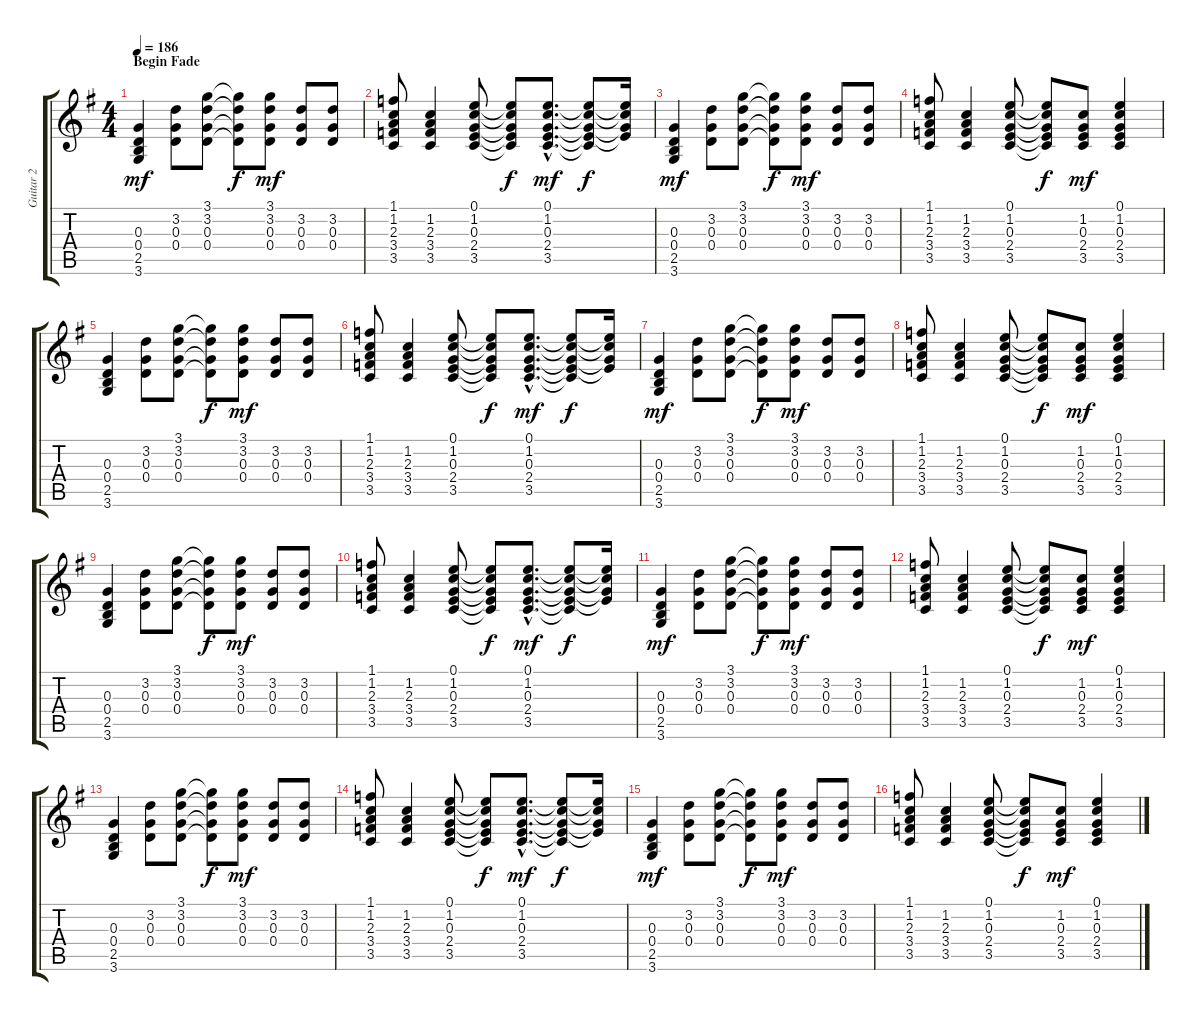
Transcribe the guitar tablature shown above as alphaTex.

\track ("Guitar 2" "Guitar 2") {instrument electricguitarclean}
\staff {score tabs}
\tuning (E4 B3 G3 D3 A2 E2) {hide}
\ts (4 4)
\section ("" "Begin Fade")
\tempo 186
\clef g2
\ks g
(0.3 0.4 2.5 3.6).4{dy mf} (3.2 0.3 0.4).8 (3.1 3.2 0.3 0.4).8 (3.1{t} 3.2{t} 0.3{t} 0.4{t}).8{dy f} (3.1 3.2 0.3 0.4).8{dy mf} (3.2 0.3 0.4).8 (3.2 0.3 0.4).8 |
(1.1 1.2 2.3 3.4 3.5).8 (1.2 2.3 3.4 3.5).4 (0.1 1.2 0.3 2.4 3.5).8 (0.1{t} 1.2{t} 0.3{t} 2.4{t} 3.5{t}).8{dy f} (0.1{hac} 1.2{hac} 0.3{hac} 2.4{hac} 3.5{hac}).8{d dy mf} (0.1{t} 1.2{t} 0.3{t} 2.4{t} 3.5{t}).8{dy f} (0.1{t} 1.2{t} 0.3{t} 2.4{t}).16 |
(0.3 0.4 2.5 3.6).4{dy mf} (3.2 0.3 0.4).8 (3.1 3.2 0.3 0.4).8 (3.1{t} 3.2{t} 0.3{t} 0.4{t}).8{dy f} (3.1 3.2 0.3 0.4).8{dy mf} (3.2 0.3 0.4).8 (3.2 0.3 0.4).8 |
(1.1 1.2 2.3 3.4 3.5).8 (1.2 2.3 3.4 3.5).4 (0.1 1.2 0.3 2.4 3.5).8 (0.1{t} 1.2{t} 0.3{t} 2.4{t} 3.5{t}).8{dy f} (1.2 0.3 2.4 3.5).8{dy mf} (0.1 1.2 0.3 2.4 3.5).4 |
(0.3 0.4 2.5 3.6).4 (3.2 0.3 0.4).8 (3.1 3.2 0.3 0.4).8 (3.1{t} 3.2{t} 0.3{t} 0.4{t}).8{dy f} (3.1 3.2 0.3 0.4).8{dy mf} (3.2 0.3 0.4).8 (3.2 0.3 0.4).8 |
(1.1 1.2 2.3 3.4 3.5).8 (1.2 2.3 3.4 3.5).4 (0.1 1.2 0.3 2.4 3.5).8 (0.1{t} 1.2{t} 0.3{t} 2.4{t} 3.5{t}).8{dy f} (0.1{hac} 1.2{hac} 0.3{hac} 2.4{hac} 3.5{hac}).8{d dy mf} (0.1{t} 1.2{t} 0.3{t} 2.4{t} 3.5{t}).8{dy f} (0.1{t} 1.2{t} 0.3{t} 2.4{t}).16 |
(0.3 0.4 2.5 3.6).4{dy mf} (3.2 0.3 0.4).8 (3.1 3.2 0.3 0.4).8 (3.1{t} 3.2{t} 0.3{t} 0.4{t}).8{dy f} (3.1 3.2 0.3 0.4).8{dy mf} (3.2 0.3 0.4).8 (3.2 0.3 0.4).8 |
(1.1 1.2 2.3 3.4 3.5).8 (1.2 2.3 3.4 3.5).4 (0.1 1.2 0.3 2.4 3.5).8 (0.1{t} 1.2{t} 0.3{t} 2.4{t} 3.5{t}).8{dy f} (1.2 0.3 2.4 3.5).8{dy mf} (0.1 1.2 0.3 2.4 3.5).4 |
(0.3 0.4 2.5 3.6).4 (3.2 0.3 0.4).8 (3.1 3.2 0.3 0.4).8 (3.1{t} 3.2{t} 0.3{t} 0.4{t}).8{dy f} (3.1 3.2 0.3 0.4).8{dy mf} (3.2 0.3 0.4).8 (3.2 0.3 0.4).8 |
(1.1 1.2 2.3 3.4 3.5).8 (1.2 2.3 3.4 3.5).4 (0.1 1.2 0.3 2.4 3.5).8 (0.1{t} 1.2{t} 0.3{t} 2.4{t} 3.5{t}).8{dy f} (0.1{hac} 1.2{hac} 0.3{hac} 2.4{hac} 3.5{hac}).8{d dy mf} (0.1{t} 1.2{t} 0.3{t} 2.4{t} 3.5{t}).8{dy f} (0.1{t} 1.2{t} 0.3{t} 2.4{t}).16 |
(0.3 0.4 2.5 3.6).4{dy mf} (3.2 0.3 0.4).8 (3.1 3.2 0.3 0.4).8 (3.1{t} 3.2{t} 0.3{t} 0.4{t}).8{dy f} (3.1 3.2 0.3 0.4).8{dy mf} (3.2 0.3 0.4).8 (3.2 0.3 0.4).8 |
(1.1 1.2 2.3 3.4 3.5).8 (1.2 2.3 3.4 3.5).4 (0.1 1.2 0.3 2.4 3.5).8 (0.1{t} 1.2{t} 0.3{t} 2.4{t} 3.5{t}).8{dy f} (1.2 0.3 2.4 3.5).8{dy mf} (0.1 1.2 0.3 2.4 3.5).4 |
(0.3 0.4 2.5 3.6).4 (3.2 0.3 0.4).8 (3.1 3.2 0.3 0.4).8 (3.1{t} 3.2{t} 0.3{t} 0.4{t}).8{dy f} (3.1 3.2 0.3 0.4).8{dy mf} (3.2 0.3 0.4).8 (3.2 0.3 0.4).8 |
(1.1 1.2 2.3 3.4 3.5).8 (1.2 2.3 3.4 3.5).4 (0.1 1.2 0.3 2.4 3.5).8 (0.1{t} 1.2{t} 0.3{t} 2.4{t} 3.5{t}).8{dy f} (0.1{hac} 1.2{hac} 0.3{hac} 2.4{hac} 3.5{hac}).8{d dy mf} (0.1{t} 1.2{t} 0.3{t} 2.4{t} 3.5{t}).8{dy f} (0.1{t} 1.2{t} 0.3{t} 2.4{t}).16 |
(0.3 0.4 2.5 3.6).4{dy mf} (3.2 0.3 0.4).8 (3.1 3.2 0.3 0.4).8 (3.1{t} 3.2{t} 0.3{t} 0.4{t}).8{dy f} (3.1 3.2 0.3 0.4).8{dy mf} (3.2 0.3 0.4).8 (3.2 0.3 0.4).8 |
(1.1 1.2 2.3 3.4 3.5).8 (1.2 2.3 3.4 3.5).4 (0.1 1.2 0.3 2.4 3.5).8 (0.1{t} 1.2{t} 0.3{t} 2.4{t} 3.5{t}).8{dy f} (1.2 0.3 2.4 3.5).8{dy mf} (0.1 1.2 0.3 2.4 3.5).4
